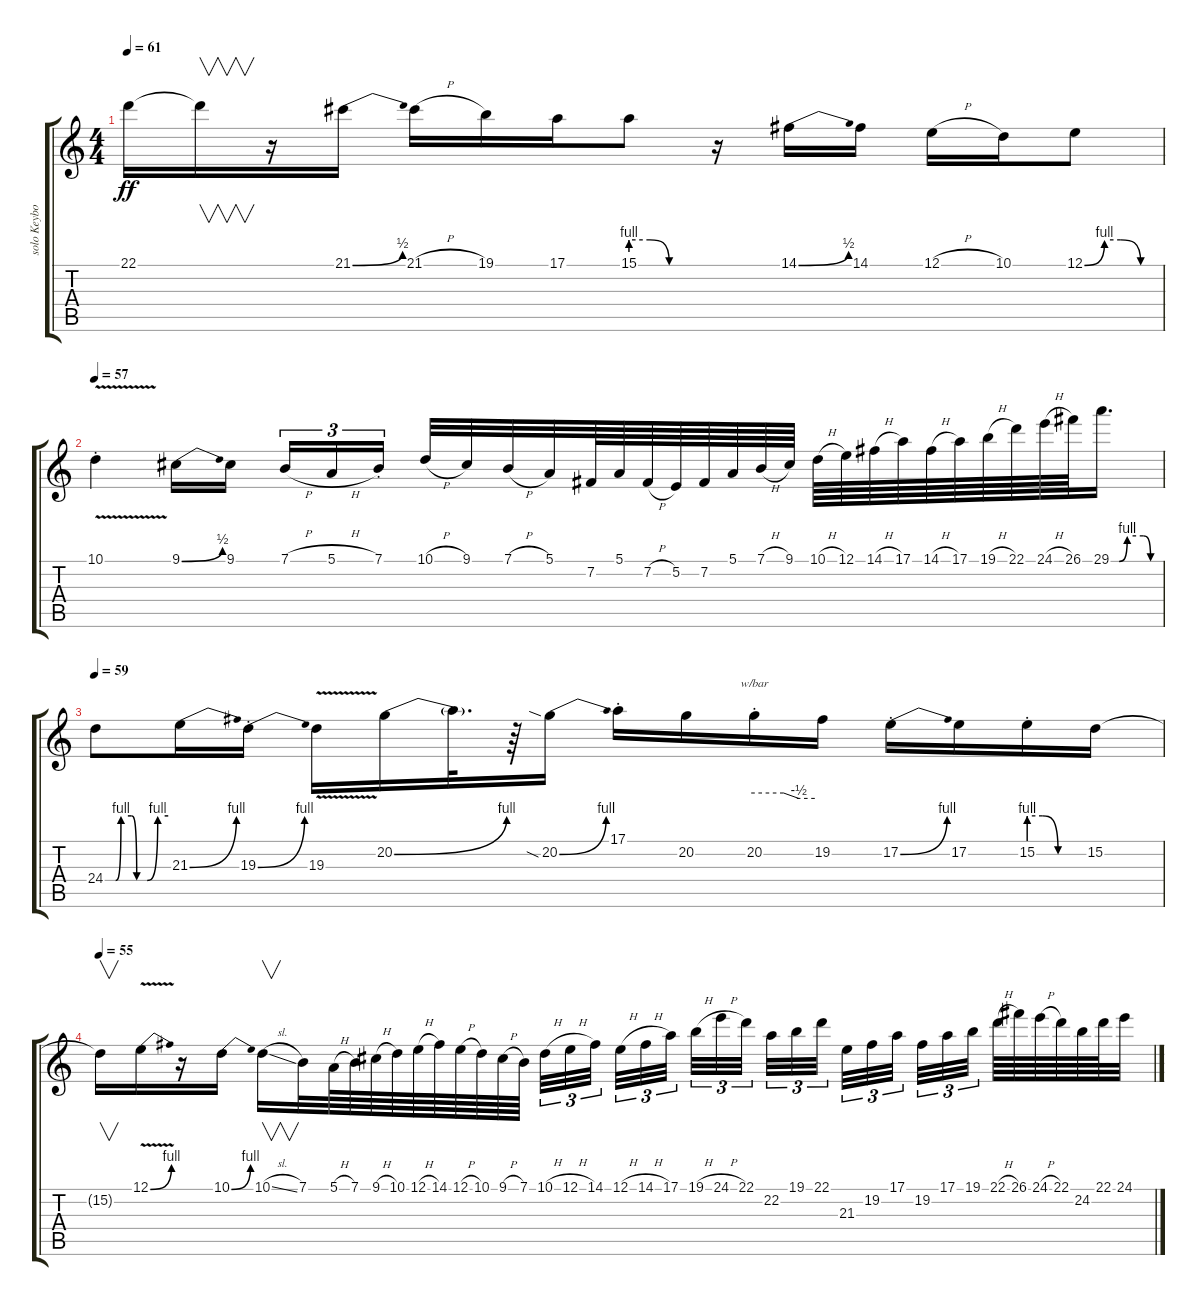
\track ("solo Keyboard and Guitar" "solo Keybo") {instrument lead8bassandlead}
\staff {score tabs}
\tuning (E4 B3 G3 D3 A2 E2) {hide}
\ts (4 4)
\tempo 61
\clef g2
\ks c
22.1.16{dy ff} 22.1{t}.16{v} r.16 21.1{be (bend 0 0 60 2)}.16 21.1{h}.16 19.1.16 17.1.16 15.1{be (custom 0 4 15 4 30 0 60 0)}.8 r.16 14.1{be (bend 0 0 60 2)}.16 14.1.16 12.1{h}.16 10.1.16 12.1{be (custom 0 0 16 4 29 4 45 0 60 0)}.8 |
\tempo 57
10.1{v st}.4 9.1{be (bend 0 0 60 2)}.16 9.1.16{beam splitsecondary} 7.1{h}.16{tu (3 2)} 5.1{h}.16{tu (3 2)} 7.1{st}.16{tu (3 2)} 10.1{h}.32 9.1.32 7.1{h}.32 5.1.32 7.2.64 5.1.64 7.2{h}.64 5.2.64 7.2.64 5.1.64 7.1{h}.64 9.1.64 10.1{h}.64 12.1.64 14.1{h}.64 17.1.64 14.1{h}.64 17.1.64 19.1{h}.64 22.1.64 24.1{h}.64 26.1.64 29.1{be (custom 0 0 10 0 20 4 40 4 49 0 60 0)}.16{d} |
\tempo 59
24.4{be (custom 0 0 10 0 15 4 25 4 30 0 40 0 50 4 60 4)}.8{instrument lead2sawtooth} 21.3{be (bend 0 0 60 4)}.16 19.3{be (bend 0 0 60 4) st}.16 19.3{v}.16 20.2{be (bend 0 0 60 4)}.16 20.2{t}.32{d} r.64 20.2{be (bend 0 0 60 4) sia}.16 17.1{st}.16 20.2.16 20.2{st}.16{tbe (custom default 0 0 29 0 44 -2 60 -2)} 19.2.16 17.2{be (bend 0 0 60 4) st}.16 17.2.16 15.2{be (custom 0 4 15 4 32 0 60 0) st}.16 15.2.16 |
\tempo 55
15.2{t}.16{v} 12.1{be (bend 0 0 60 4) v}.16 r.16 10.1{be (bend 0 0 60 4)}.16 10.1{sl}.16{v} 7.1.32 5.1{h}.64{instrument overdrivenguitar} 7.1.64 9.1{h}.64 10.1.64 12.1{h}.64 14.1.64 12.1{h}.64 10.1.64 9.1{h}.64 7.1.64 10.1{h}.32{tu (3 2)} 12.1{h}.32{tu (3 2)} 14.1.32{tu (3 2) beam splitsecondary} 12.1{h}.32{tu (3 2)} 14.1{h}.32{tu (3 2)} 17.1.32{tu (3 2) beam splitsecondary} 19.1{h}.32{tu (3 2)} 24.1{h}.32{tu (3 2)} 22.1.32{tu (3 2) beam splitsecondary} 22.2.32{tu (3 2)} 19.1.32{tu (3 2)} 22.1.32{tu (3 2)} 21.3.32{tu (3 2)} 19.2.32{tu (3 2)} 17.1.32{tu (3 2) beam splitsecondary} 19.2.32{tu (3 2)} 17.1.32{tu (3 2)} 19.1.32{tu (3 2) beam splitsecondary} 22.1{h}.64 26.1.64 24.1{h}.64 22.1.64 24.2.64 22.1.64 24.1.32
